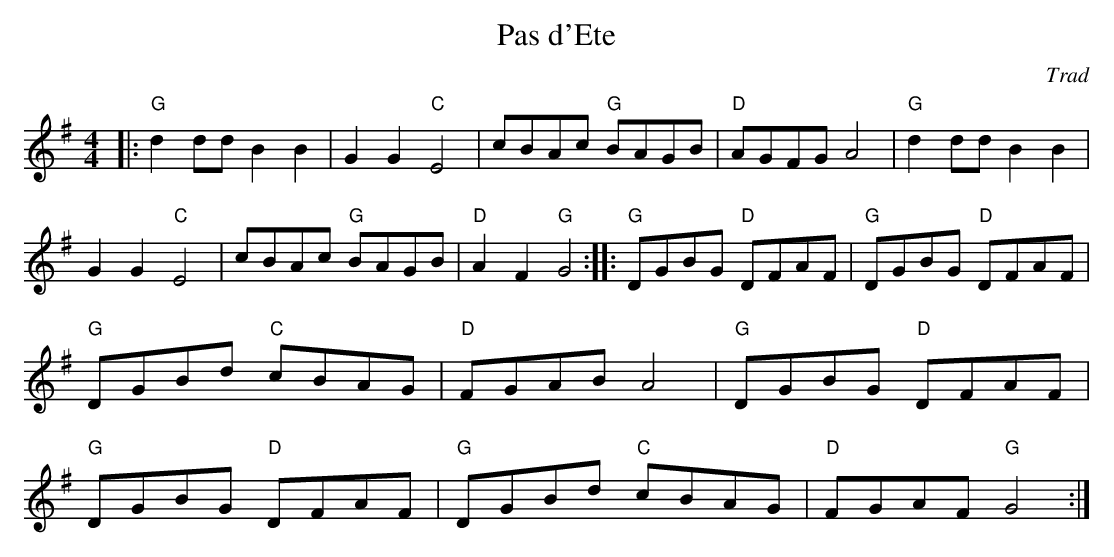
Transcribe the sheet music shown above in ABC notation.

X:1
T:Pas d'Ete
C:Trad
M:4/4
L:1/8
E:12
K:G
|:"G"d2 dd B2 B2|G2 G2 "C"E4|cBAc "G"BAGB|"D"AGFG A4|\
"G"d2 dd B2 B2|G2 G2 "C"E4|cBAc "G"BAGB|"D"A2 F2 "G"G4::\
"G"DGBG "D"DFAF|"G"DGBG "D"DFAF|"G"DGBd "C"cBAG|"D"FGAB A4|\
"G"DGBG "D"DFAF|"G"DGBG "D"DFAF|"G"DGBd "C"cBAG|"D"FGAF "G"G4:|**
